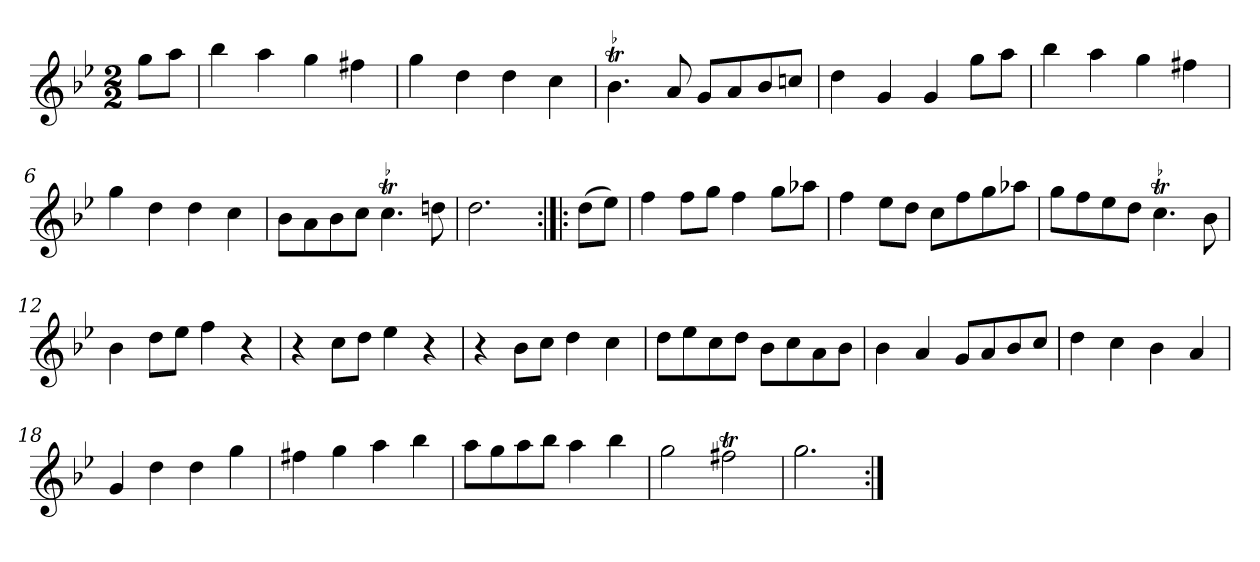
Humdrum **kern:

**kern
*part1
*staff1
*clefG2
*k[b-e-]
*g:
*M2/2
*MM120
=
8gg\L
8aa\J
=1
4bb-
4aa
4gg
4ff#X
=2
4gg
4dd
4dd
4cc
=3
!LO:TR:acc=-
4.b-t
8a
8g/L
8a/
8b-/
8ccn/J
=4
4dd
4g
4g
8gg\L
8aa\J
=5
4bb-
4aa
4gg
4ff#X
=6
4gg
4dd
4dd
4cc
=7
8b-\L
8a\
8b-\
8cc\J
!LO:TR:acc=-
4.cct
8ddn
=8
2.dd
=:|!|:
(8dd\L
8ee-\J)
=9
4ff
8ff\L
8gg\J
4ff
8gg\L
8aa-X\J
=10
4ff
8ee-\L
8dd\J
8cc\L
8ff\
8gg\
8aa-X\J
=11
8gg\L
8ff\
8ee-\
8dd\J
!LO:TR:acc=-
4.cct
8b-
=12
4b-
8dd\L
8ee-\J
4ff
4r
=13
4r
8cc\L
8dd\J
4ee-
4r
=14
4r
8b-\L
8cc\J
4dd
4cc
=15
8dd\L
8ee-\
8cc\
8dd\J
8b-\L
8cc\
8a\
8b-\J
=16
4b-
4a
8g/L
8a/
8b-/
8cc/J
=17
4dd
4cc
4b-
4a
=18
4g
4dd
4dd
4gg
=19
4ff#X
4gg
4aa
4bb-
=20
8aa\L
8gg\
8aa\
8bb-\J
4aa
4bb-
=21
2gg
2ff#Xt
=22
2.gg
=:|!
*-
